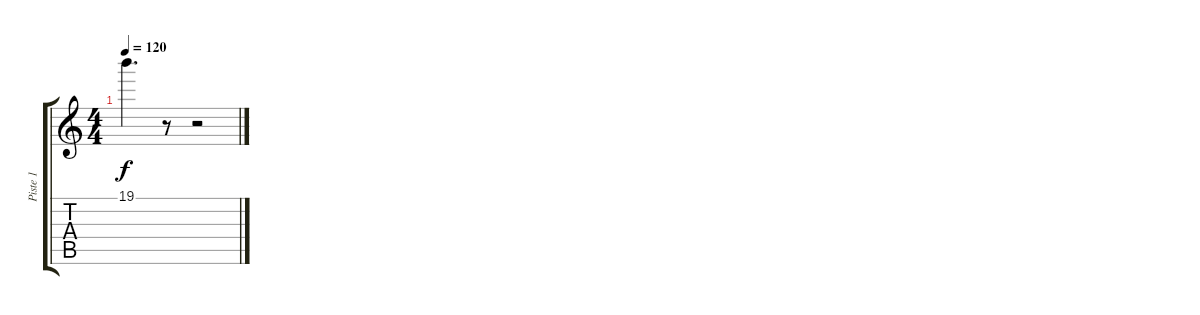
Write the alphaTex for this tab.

\track ("Piste 1" "Piste 1") {instrument distortionguitar}
\staff {score tabs}
\tuning (E4 B3 G3 D3 A2 E2) {hide}
\ts (4 4)
\tempo 120
\clef g2
\ks c
19.1{t}.4{d dy f} r.8 r.2
